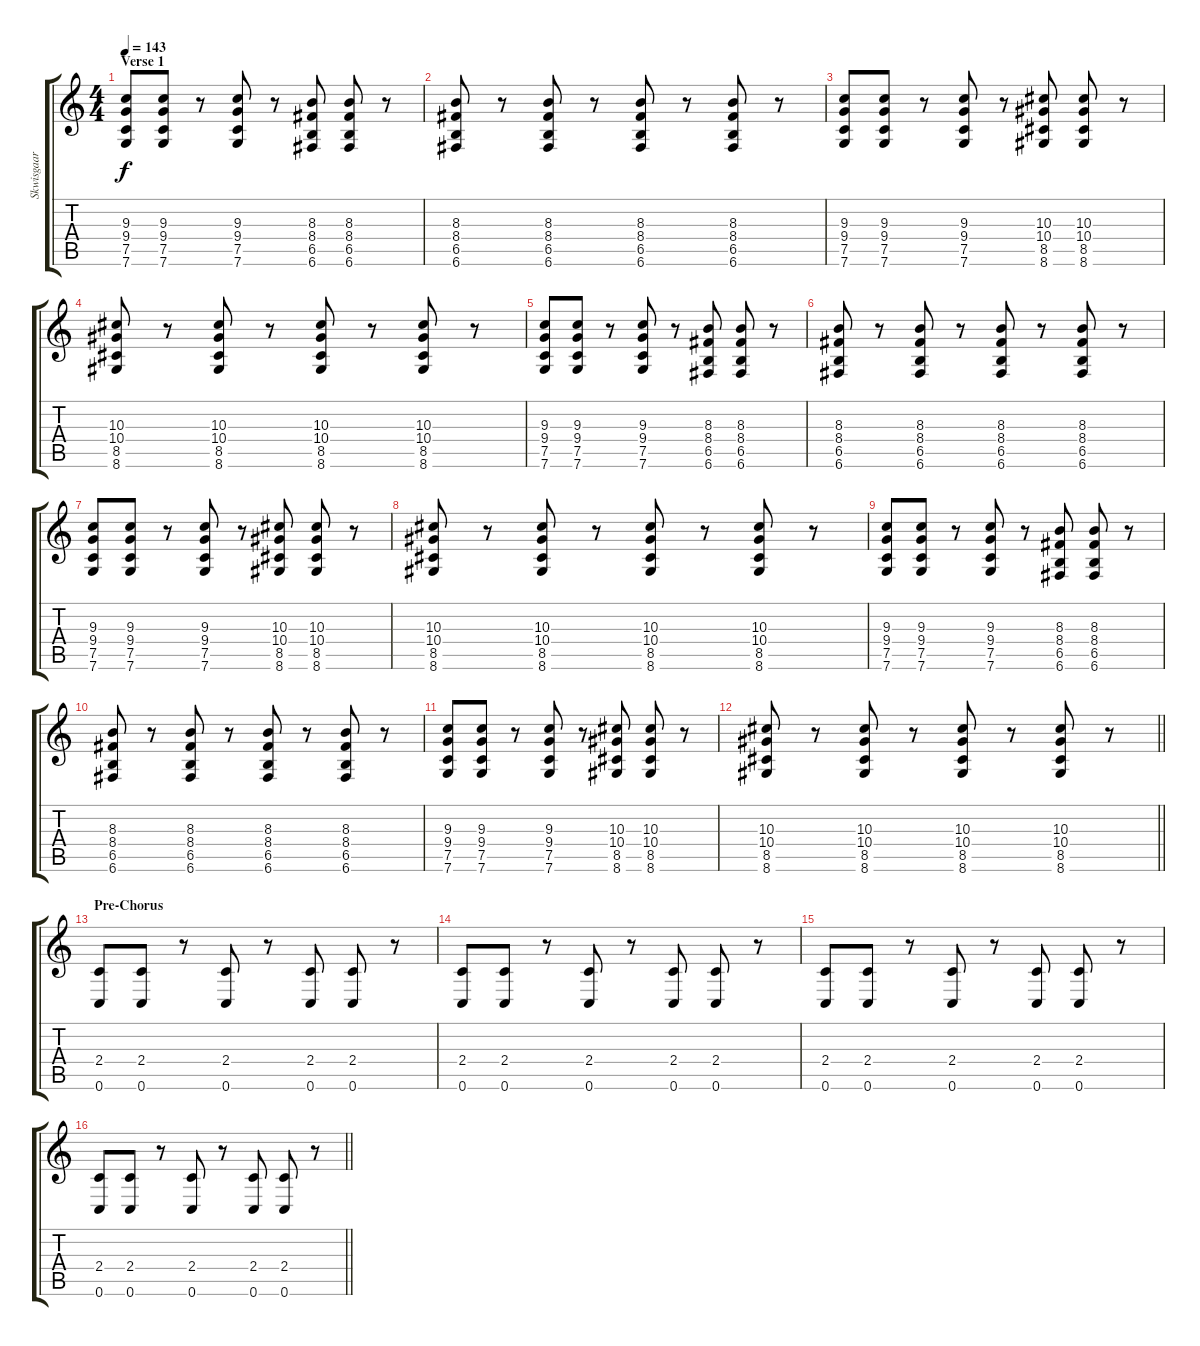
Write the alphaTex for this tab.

\track ("Skwisgaar Skwigelf (Lead Guitar 1)" "Skwisgaar ") {instrument distortionguitar}
\staff {score tabs}
\tuning (C4 G3 Eb3 Bb2 F2 C2) {hide}
\ts (4 4)
\section ("" "Verse 1")
\tempo 143
\clef g2
\ks c
(9.3 9.4 7.5 7.6).8{dy f} (9.3 9.4 7.5 7.6).8 r.8 (9.3 9.4 7.5 7.6).8 r.8 (8.3 8.4 6.5 6.6).8 (8.3 8.4 6.5 6.6).8 r.8 |
(8.3 8.4 6.5 6.6).8 r.8 (8.3 8.4 6.5 6.6).8 r.8 (8.3 8.4 6.5 6.6).8 r.8 (8.3 8.4 6.5 6.6).8 r.8 |
(9.3 9.4 7.5 7.6).8 (9.3 9.4 7.5 7.6).8 r.8 (9.3 9.4 7.5 7.6).8 r.8 (10.3 10.4 8.5 8.6).8 (10.3 10.4 8.5 8.6).8 r.8 |
(10.3 10.4 8.5 8.6).8 r.8 (10.3 10.4 8.5 8.6).8 r.8 (10.3 10.4 8.5 8.6).8 r.8 (10.3 10.4 8.5 8.6).8 r.8 |
(9.3 9.4 7.5 7.6).8 (9.3 9.4 7.5 7.6).8 r.8 (9.3 9.4 7.5 7.6).8 r.8 (8.3 8.4 6.5 6.6).8 (8.3 8.4 6.5 6.6).8 r.8 |
(8.3 8.4 6.5 6.6).8 r.8 (8.3 8.4 6.5 6.6).8 r.8 (8.3 8.4 6.5 6.6).8 r.8 (8.3 8.4 6.5 6.6).8 r.8 |
(9.3 9.4 7.5 7.6).8 (9.3 9.4 7.5 7.6).8 r.8 (9.3 9.4 7.5 7.6).8 r.8 (10.3 10.4 8.5 8.6).8 (10.3 10.4 8.5 8.6).8 r.8 |
(10.3 10.4 8.5 8.6).8 r.8 (10.3 10.4 8.5 8.6).8 r.8 (10.3 10.4 8.5 8.6).8 r.8 (10.3 10.4 8.5 8.6).8 r.8 |
(9.3 9.4 7.5 7.6).8 (9.3 9.4 7.5 7.6).8 r.8 (9.3 9.4 7.5 7.6).8 r.8 (8.3 8.4 6.5 6.6).8 (8.3 8.4 6.5 6.6).8 r.8 |
(8.3 8.4 6.5 6.6).8 r.8 (8.3 8.4 6.5 6.6).8 r.8 (8.3 8.4 6.5 6.6).8 r.8 (8.3 8.4 6.5 6.6).8 r.8 |
(9.3 9.4 7.5 7.6).8 (9.3 9.4 7.5 7.6).8 r.8 (9.3 9.4 7.5 7.6).8 r.8 (10.3 10.4 8.5 8.6).8 (10.3 10.4 8.5 8.6).8 r.8 |
\barLineRight lightlight
(10.3 10.4 8.5 8.6).8 r.8 (10.3 10.4 8.5 8.6).8 r.8 (10.3 10.4 8.5 8.6).8 r.8 (10.3 10.4 8.5 8.6).8 r.8 |
\section ("" "Pre-Chorus")
(2.4 0.6).8 (2.4 0.6).8 r.8 (2.4 0.6).8 r.8 (2.4 0.6).8 (2.4 0.6).8 r.8 |
(2.4 0.6).8 (2.4 0.6).8 r.8 (2.4 0.6).8 r.8 (2.4 0.6).8 (2.4 0.6).8 r.8 |
(2.4 0.6).8 (2.4 0.6).8 r.8 (2.4 0.6).8 r.8 (2.4 0.6).8 (2.4 0.6).8 r.8 |
\barLineRight lightlight
(2.4 0.6).8 (2.4 0.6).8 r.8 (2.4 0.6).8 r.8 (2.4 0.6).8 (2.4 0.6).8 r.8
